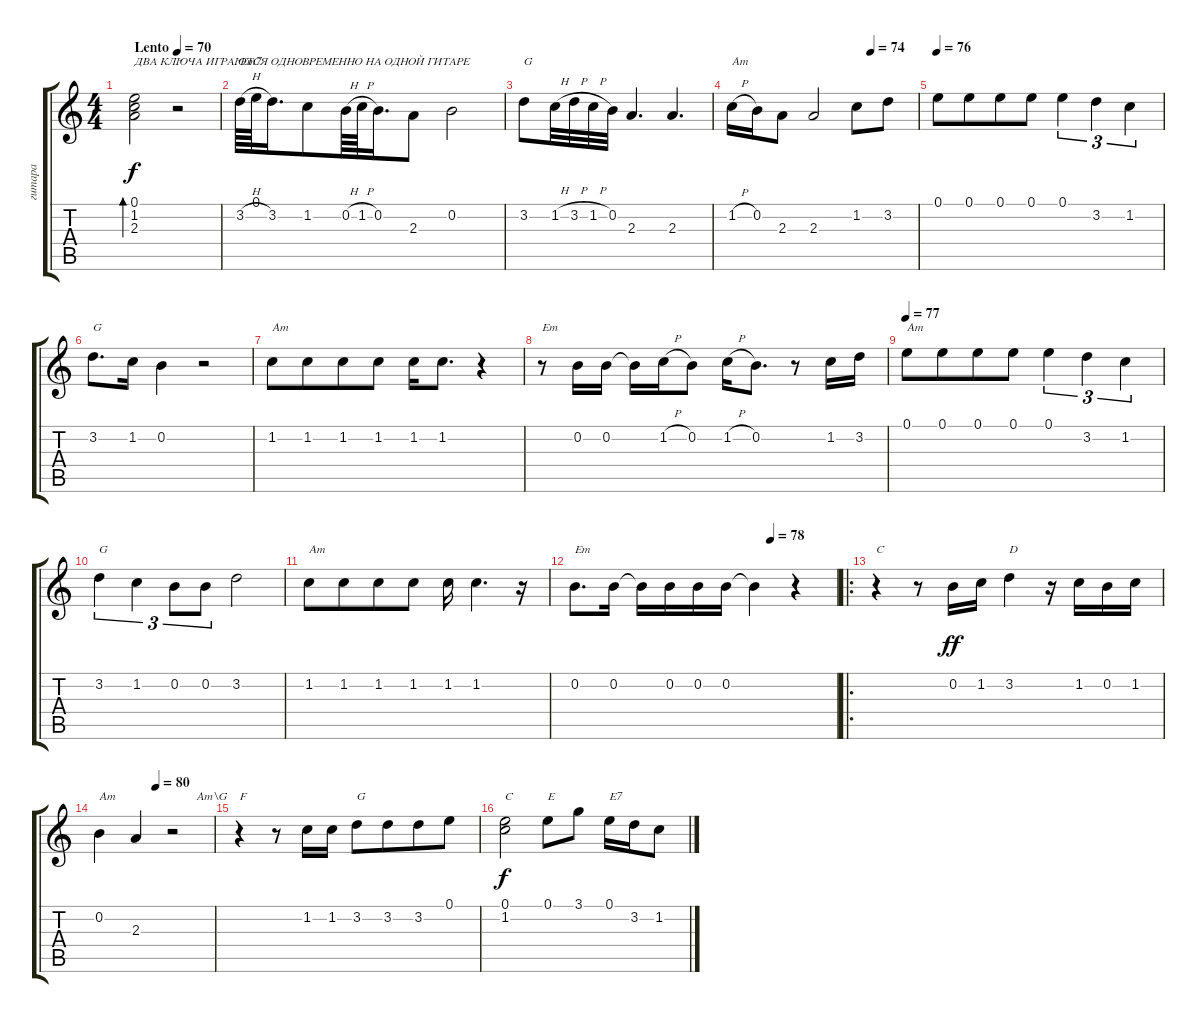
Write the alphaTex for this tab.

\track ("гитара" "гитара") {instrument acousticguitarnylon}
\staff {score tabs}
\tuning (E4 B3 G3 D3 A2 E2) {hide}
\ts (4 4)
\tempo (70 "Lento")
\clef g2
\ks aminor
(0.1 1.2 2.3).2{bd 240 txt "ДВА КЛЮЧА ИГРАЮТСЯ ОДНОВРЕМЕННО НА ОДНОЙ ГИТАРЕ " dy f instrument acousticguitarnylon} r.2 |
3.2{h}.64{txt "Em7"} 0.1.64 3.2.16{d} 1.2.8{beam merge} 0.2{h}.64 1.2{h}.64 0.2.16{d} 2.3.8 0.2.2 |
3.2.8{txt "G"} 1.2{h}.32 3.2{h}.32 1.2{h}.32 0.2.32 2.3.4{d} 2.3.4{d} |
\tempo (74 0.75)
1.2{h}.16{txt "Am"} 0.2.16 2.3.8 2.3.2 1.2.8 3.2.8 |
\tempo 76
0.1.8 0.1.8{beam merge} 0.1.8 0.1.8 0.1.4{tu (3 2)} 3.2.4{tu (3 2)} 1.2.4{tu (3 2)} |
3.2.8{d txt "G"} 1.2.16 0.2.4 r.2 |
1.2.8{txt "Am"} 1.2.8{beam merge} 1.2.8 1.2.8 1.2.16 1.2.8{d} r.4 |
r.8{txt "Em"} 0.2.16 0.2.16 0.2{t}.16 1.2{h}.16 0.2.8 1.2{h}.16 0.2.8{d} r.8 1.2.16 3.2.16 |
\tempo 77
0.1.8{txt "Am"} 0.1.8{beam merge} 0.1.8 0.1.8 0.1.4{tu (3 2)} 3.2.4{tu (3 2)} 1.2.4{tu (3 2)} |
3.2.4{tu (3 2) txt "G"} 1.2.4{tu (3 2)} 0.2.8{tu (3 2)} 0.2.8{tu (3 2)} 3.2.2 |
1.2.8{txt "Am"} 1.2.8{beam merge} 1.2.8 1.2.8 1.2.16 1.2.4{d} r.16 |
\tempo (78 0.75)
0.2.8{d txt "Em"} 0.2.16 0.2{t}.16 0.2.16 0.2.16 0.2.16 0.2{t}.4 r.4 |
\ro
r.4{txt "C"} r.8 0.2.16{dy ff} 1.2.16 3.2.4{txt "D"} r.16 1.2.16 0.2.16 1.2.16 |
\tempo (80 0.5)
0.2.4{txt "Am"} 2.3.4 r.2{txt "        Am\\G"} |
r.4{txt "F"} r.8 1.2.16 1.2.16 3.2.8{txt "G"} 3.2.8{beam merge} 3.2.8 0.1.8 |
(0.1 1.2).2{txt "C" dy f} 0.1.8{txt "E"} 3.1.8 0.1.16{txt "E7"} 3.2.16 1.2.8
